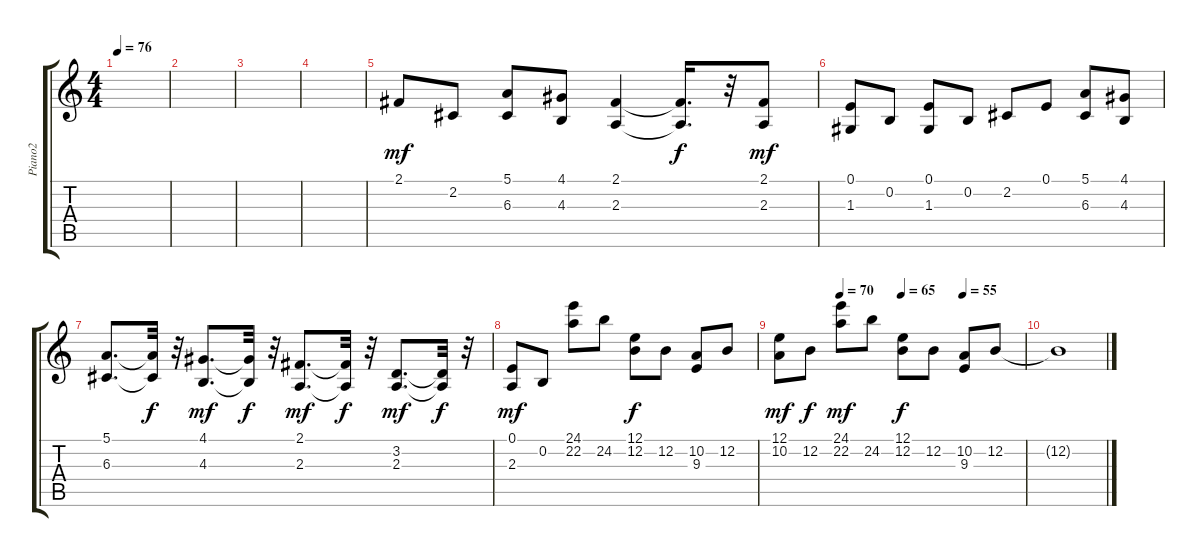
\track ("Piano2" "Piano2") {instrument acousticgrandpiano}
\staff {score tabs}
\tuning (E4 B3 G3 D3 A2 E2) {hide}
\ts (4 4)
\tempo 76
\clef g2
\ks c
|
|
|
|
2.1.8{dy mf volume 16} 2.2.8 (5.1 6.3).8 (4.1 4.3).8 (2.1 2.3).4 (2.1{t} 2.3{t}).16{d dy f} r.32 (2.1 2.3).8{dy mf} |
(0.1 1.3).8 0.2.8 (0.1 1.3).8 0.2.8 2.2.8 0.1.8 (5.1 6.3).8 (4.1 4.3).8 |
(5.1 6.3).8{d} (5.1{t} 6.3{t}).32{dy f} r.32 (4.1 4.3).8{d dy mf} (4.1{t} 4.3{t}).32{dy f} r.32 (2.1 2.3).8{d dy mf} (2.1{t} 2.3{t}).32{dy f} r.32 (3.2 2.3).8{d dy mf} (3.2{t} 2.3{t}).32{dy f} r.32 |
(0.1 2.3).8{dy mf} 0.2.8 (24.1 22.2).8 24.2.8 (12.1 12.2).8{dy f} 12.2.8 (10.2 9.3).8 12.2.8 |
\tempo (70 0.25)
\tempo (65 0.5)
\tempo (55 0.75)
(12.1 10.2).8{dy mf} 12.2.8{dy f} (24.1 22.2).8{dy mf} 24.2.8 (12.1 12.2).8{dy f} 12.2.8 (10.2 9.3).8 12.2.8 |
12.2{t}.1{volume 0}
